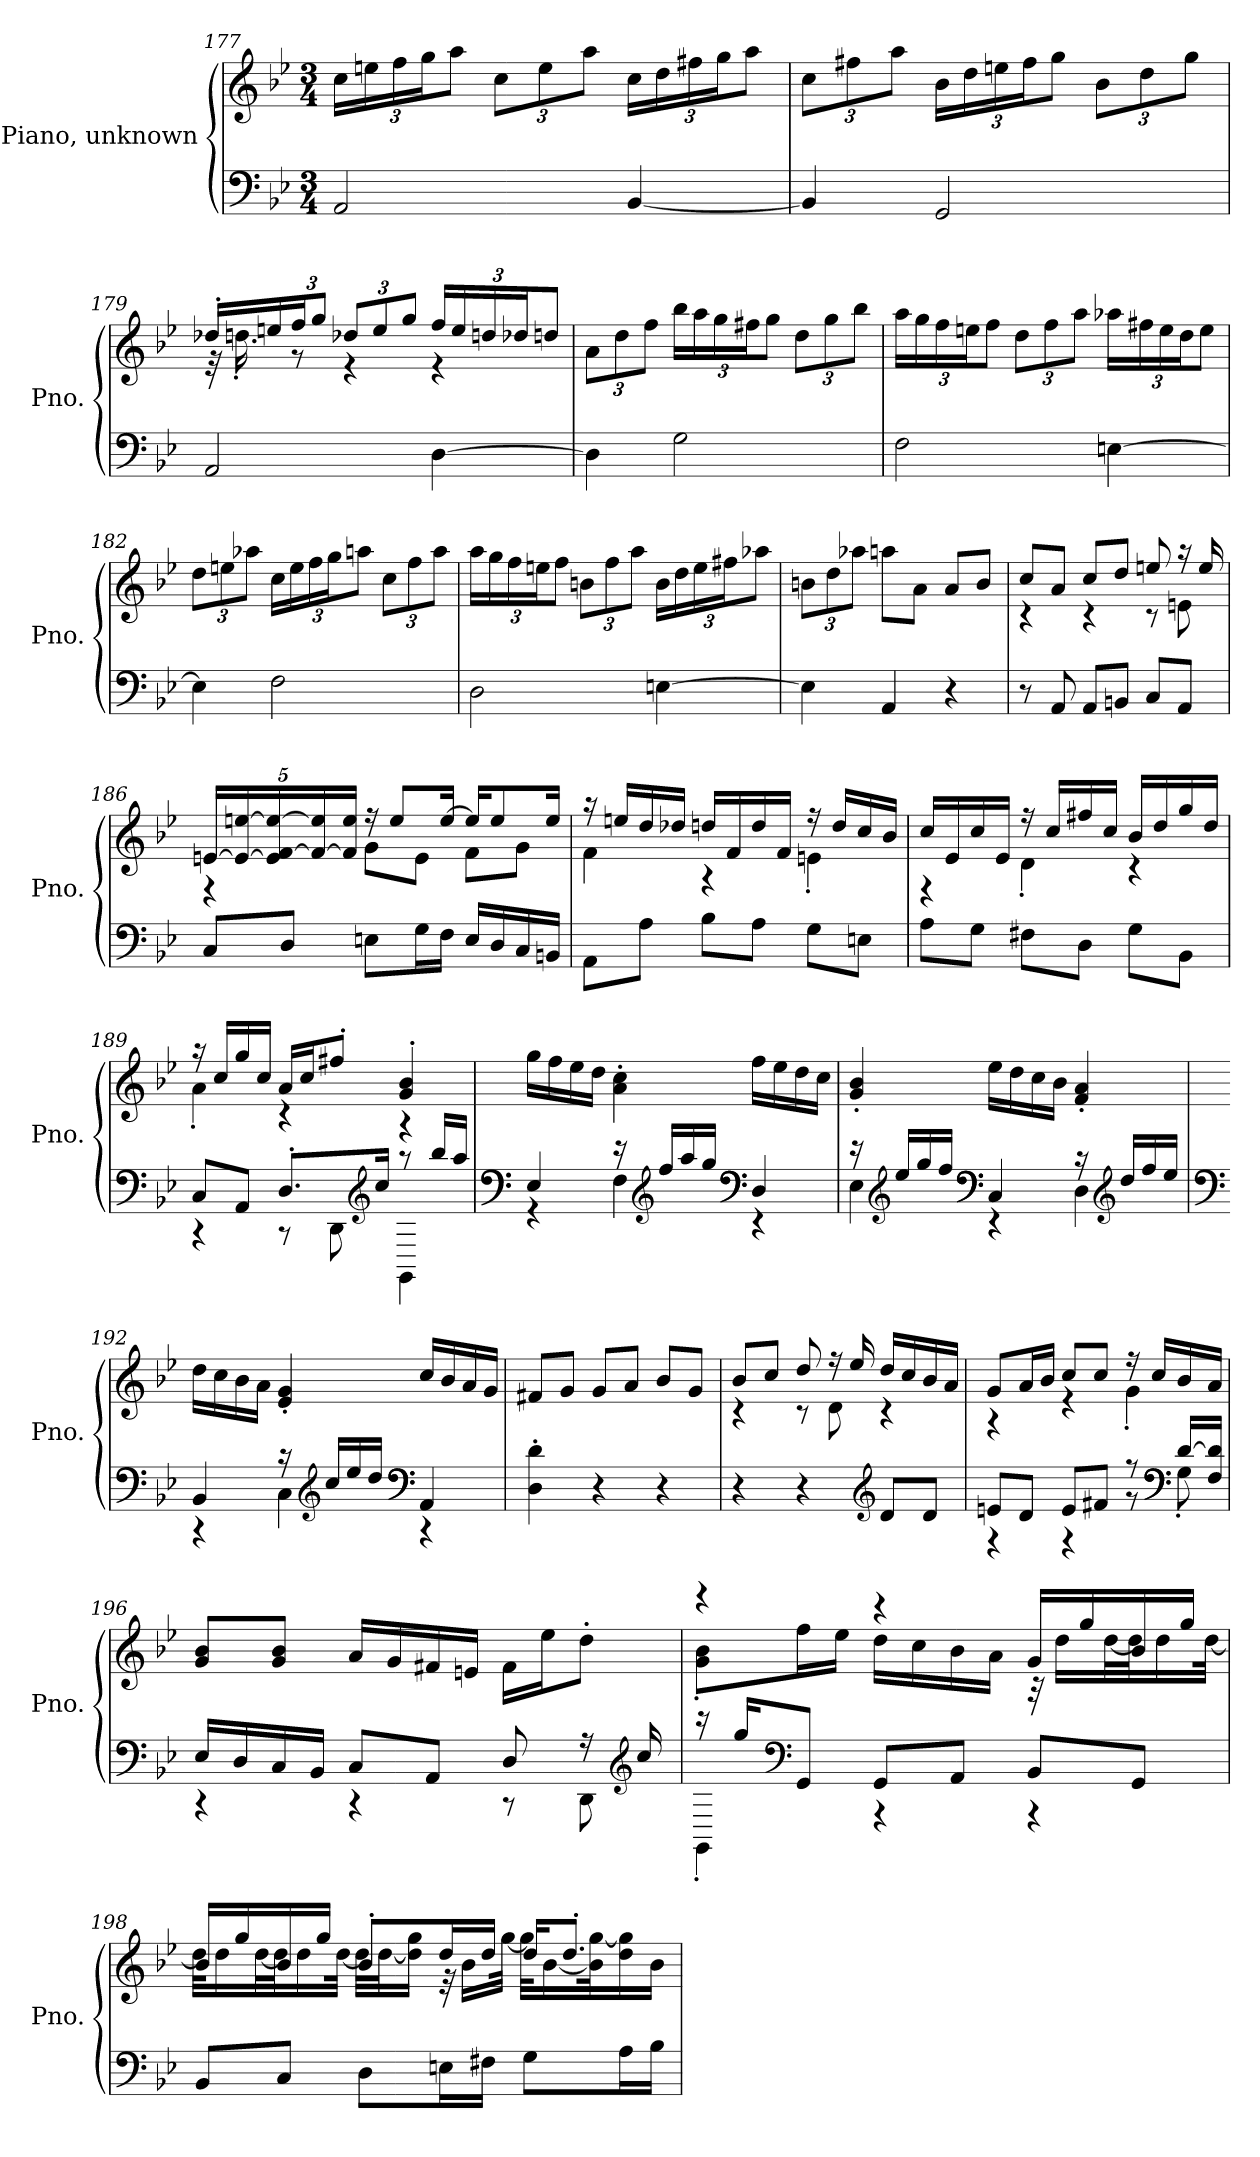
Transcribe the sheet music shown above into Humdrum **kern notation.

**kern	**kern
*part1	*part1
*staff2	*staff1
*I"Piano, unknown	*
*I'Pno.	*
!!LO:LB:g=z
*clefF4	*clefG2
*k[b-e-]	*k[b-e-]
*M3/4	*M3/4
*	*Xbrackettup
=177	=177
2AA/	24cc\LL
.	24een\
.	24ff\
.	24gg\J
.	12aa\J
.	12cc\L
.	12ee\
.	12aa\J
[4BB-/	24cc\LL
.	24dd\
.	24ff#X\
.	24gg\J
.	12aa\J
=178	=178
4BB-/]	12cc\L
.	12ff#X\
.	12aa\J
2GG/	24b-\LL
.	24dd\
.	24een\
.	24ff#\J
.	12gg\J
.	12b-\L
.	12dd\
.	12gg\J
=179	=179
*	*^
2AA/	16dd-X'/LL	32r
.	.	16.ddn'\
.	16een/	.
.	24ff/J	8r
.	12gg/J	.
.	12dd-X/L	4r
.	12ee/	.
.	12gg/J	.
[4D\	24ff/LL	4r
.	24ee/	.
.	24ddn/	.
.	24dd-X/J	.
.	12ddn/J	.
*	*v	*v
!!LO:LB:g=z
=180	=180
4D\]	12a\L
.	12dd\
.	12ff\J
2G\	24bb-\LL
.	24aa\
.	24gg\
.	24ff#X\J
.	12gg\J
.	12dd\L
.	12gg\
.	12bb-\J
=181	=181
2F\	24aa\LL
.	24gg\
.	24ff\
.	24een\J
.	12ff\J
.	12dd\L
.	12ff\
.	12aa\J
[4En\	24aa-X\LL
.	24ff#X\
.	24ee\
.	24dd\J
.	12ee\J
=182	=182
4E\]	12dd\L
.	12een\
.	12aa-X\J
2F\	24cc\LL
.	24ee\
.	24ff\
.	24gg\J
.	12aan\J
.	12cc\L
.	12ff\
.	12aa\J
!!LO:PB:g=z
=183	=183
2D\	24aa\LL
.	24gg\
.	24ff\
.	24een\J
.	12ff\J
.	12bn\L
.	12ff\
.	12aa\J
[4En\	24b\LL
.	24dd\
.	24ee\
.	24ff#X\J
.	12aa-X\J
=184	=184
4E\]	12bn\L
.	12dd\
.	12aa-X\J
4AA/	8aan\L
.	8a\J
4r	8a/L
.	8b/J
=185	=185
*	*^
8r	8cc/L	4r
8AA/	8a/J	.
8AA/L	8cc/L	4r
8BBn/J	8dd/J	.
8C/L	8een/	8r
8AA/J	16r	8en\
.	16ee/	.
!!LO:LB:g=z	!!
=186	=186	=186
8C/L	[20en/LL	4r
.	20e/_ [20een/	.
.	20e/] [20f/ 20ee/_	.
8D/J	.	.
.	20f/_ 20ee/]	.
.	20f/] 20ee/JJ	.
8En\L	16r	8g\L
.	8ee/L	.
16G\L	.	8e\J
16F\JJ	[16ee/Jk	.
16E/LL	16ee/KL]	8f\L
16D/	8ee/	.
16C/	.	8g\J
16BBn/JJ	16ee/Jk	.
=187	=187	=187
8AA\L	16r	4f\
.	16een/LL	.
8A\J	16dd/	.
.	16dd-X/JJ	.
8B-\L	16ddn/LL	4r
.	16f/	.
8A\J	16dd/	.
.	16f/JJ	.
8G\L	16r	4en'\
.	16dd/LL	.
8En\J	16cc/	.
.	16b-/JJ	.
!!LO:LB:g=z	!!
=188	=188	=188
8A\L	16cc/LL	4r
.	16e-/	.
8G\J	16cc/	.
.	16e-/JJ	.
8F#X\L	16r	4d'\
.	16cc/LL	.
8D\J	16ff#X/	.
.	16cc/JJ	.
8G\L	16b-/LL	4r
.	16dd/	.
8BB-\J	16gg/	.
.	16dd/JJ	.
=189	=189	=189
*^	*	*
8C/L	4r	16r	4a'\
.	.	16cc/LL	.
8AA/J	.	16gg/	.
.	.	16cc/JJ	.
8.D'/L	8r	16a/LL	4r
.	.	16cc/J	.
.	8DD\	8ff#X'/J	.
*clefG2	*	*	*
16cc/Jk	.	.	.
8r	4GG\	4g/' 4b-/'	4r
16bb-/LL	.	.	.
16aa/JJ	.	.	.
*	*	*v	*v
=190	=190	=190
*clefF4	*	*
4E-/	4r	16gg\LL
.	.	16ff\
.	.	16ee-\
.	.	16dd\JJ
16r	4F\	4a\' 4cc\'
*clefG2	*	*
16ff/LL	.	.
16aa/	.	.
16gg/JJ	.	.
*clefF4	*	*
4D/	4r	16ff\LL
.	.	16ee-\
.	.	16dd\
.	.	16cc\JJ
!!LO:LB:g=z
=191	=191	=191
16r	4E-\	4g/' 4b-/'
*clefG2	*	*
16ee-/LL	.	.
16gg/	.	.
16ff/JJ	.	.
*clefF4	*	*
4C/	4r	16ee-\LL
.	.	16dd\
.	.	16cc\
.	.	16b-\JJ
16r	4D\	4f/' 4a/'
*clefG2	*	*
16dd/LL	.	.
16ff/	.	.
16ee-/JJ	.	.
=192	=192	=192
*clefF4	*	*
4BB-/	4r	16dd\LL
.	.	16cc\
.	.	16b-\
.	.	16a\JJ
16r	4C\	4e-/' 4g/'
*clefG2	*	*
16cc/LL	.	.
16ee-/	.	.
16dd/JJ	.	.
*clefF4	*	*
4AA/	4r	16cc/LL
.	.	16b-/
.	.	16a/
.	.	16g/JJ
*v	*v	*
=193	=193
4D\' 4d\'	8f#X/L
.	8g/J
4r	8g/L
.	8a/J
4r	8b-/L
.	8g/J
!!LO:LB:g=z
=194	=194
*	*^
4r	8b-/L	4r
.	8cc/J	.
4r	8dd/	8r
.	16r	8d\
.	16ee-/	.
*clefG2	*	*
8d/L	16dd/LL	4r
.	16cc/	.
8d/J	16b-/	.
.	16a/JJ	.
=195	=195	=195
*^	*	*
8en/L	4r	8g/L	4r
8d/J	.	16a/L	.
.	.	16b-/JJ	.
8e/L	4r	8cc/L	4r
8f#X/J	.	8cc/J	.
8r	8r	16r	4g'\
.	.	16cc/LL	.
*clefF4	*	*	*
[16d/LL	8G'\	16b-/	.
16F/ 16d/]JJ	.	16a/JJ	.
*	*	*v	*v
=196	=196	=196
16E-/LL	4r	8g/ 8b-/L
16D/	.	.
16C/	.	8g/ 8b-/J
16BB-/JJ	.	.
8C/L	4r	16a/LL
.	.	16g/
8AA/J	.	16f#X/
.	.	16en/JJ
8D/	8r	16f#\LL
.	.	16ee-\J
16r	8DD\	8dd'\J
*clefG2	*	*
16cc/	.	.
!!LO:LB:g=z
=197	=197	=197
*	*	*^
16r	4GG'\	4r	8g\' 8b-\'L
16gg/KL	.	.	.
*clefF4	*	*	*
8GG/J	.	.	16ff\L
.	.	.	16ee-\JJ
8GG/L	4r	4r	16dd\LL
.	.	.	16cc\
8AA/J	.	.	16b-\
.	.	.	16a\JJ
8BB-/L	4r	16g/LL	32r
.	.	.	16dd\LL
.	.	16gg/	.
.	.	.	[32dd\L
8GG/J	.	16b-/	32dd\J]
.	.	.	16dd\
.	.	16gg/JJ	.
.	.	.	[32dd\JJk
*v	*v	*	*
=198	=198	=198
8BB-/L	16b-/LL	32dd\KLL]
.	.	16dd\
.	16gg/	.
.	.	[32dd\L
8C/J	16b-/	32dd\J]
.	.	16dd\
.	16gg/JJ	.
.	.	[32dd\JJk
8D\L	8b-'/L	32dd\LLL]
.	.	[32dd\J
.	.	16dd\] 16gg\JJ
16En\L	16dd/L	32r
.	.	16b-\LL
16F#X\JJ	16dd/JJ	.
.	.	[32gg\JJk
8G\L	16dd/KL	32gg\KLL]
.	.	[16b-\
.	8.dd'/J	.
.	.	32b-\] [32gg\K
16A\L	.	16dd\ 16gg\]
16B-\JJ	.	16b-\JJ
*	*v	*v
=	=
*-	*-
